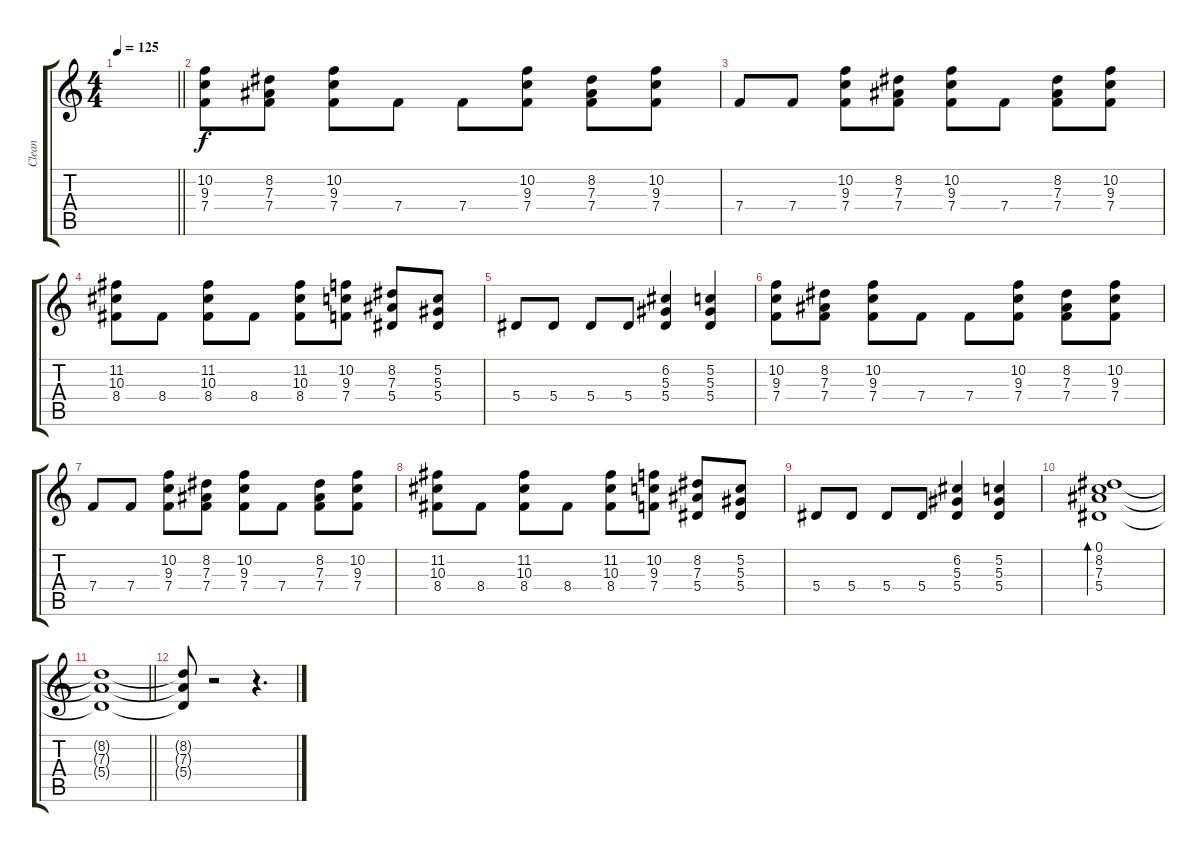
\track ("Clean" "Clean") {instrument electricguitarjazz}
\staff {score tabs}
\tuning (C4 G3 Eb3 Bb2 F2 C2) {hide}
\ts (4 4)
\tempo 125
\clef g2
\barLineRight lightlight
\ks c
|
(10.2 9.3 7.4).8{instrument electricguitarclean} (8.2 7.3 7.4).8 (10.2 9.3 7.4).8 7.4.8 7.4.8 (10.2 9.3 7.4).8 (8.2 7.3 7.4).8 (10.2 9.3 7.4).8 |
7.4.8 7.4.8 (10.2 9.3 7.4).8 (8.2 7.3 7.4).8 (10.2 9.3 7.4).8 7.4.8 (8.2 7.3 7.4).8 (10.2 9.3 7.4).8 |
(11.2 10.3 8.4).8 8.4.8 (11.2 10.3 8.4).8 8.4.8 (11.2 10.3 8.4).8 (10.2 9.3 7.4).8 (8.2 7.3 5.4).8 (5.2 5.3 5.4).8 |
5.4.8 5.4.8 5.4.8 5.4.8 (6.2 5.3 5.4).4 (5.2 5.3 5.4).4 |
(10.2 9.3 7.4).8{instrument electricguitarclean} (8.2 7.3 7.4).8 (10.2 9.3 7.4).8 7.4.8 7.4.8 (10.2 9.3 7.4).8 (8.2 7.3 7.4).8 (10.2 9.3 7.4).8 |
7.4.8 7.4.8 (10.2 9.3 7.4).8 (8.2 7.3 7.4).8 (10.2 9.3 7.4).8 7.4.8 (8.2 7.3 7.4).8 (10.2 9.3 7.4).8 |
(11.2 10.3 8.4).8 8.4.8 (11.2 10.3 8.4).8 8.4.8 (11.2 10.3 8.4).8 (10.2 9.3 7.4).8 (8.2 7.3 5.4).8 (5.2 5.3 5.4).8 |
5.4.8 5.4.8 5.4.8 5.4.8 (6.2 5.3 5.4).4 (5.2 5.3 5.4).4 |
(0.1 8.2 7.3 5.4).1{bd 240} |
\barLineRight lightlight
(8.2{t} 7.3{t} 5.4{t}).1 |
(8.2{t} 7.3{t} 5.4{t}).8 r.2 r.4{d}
